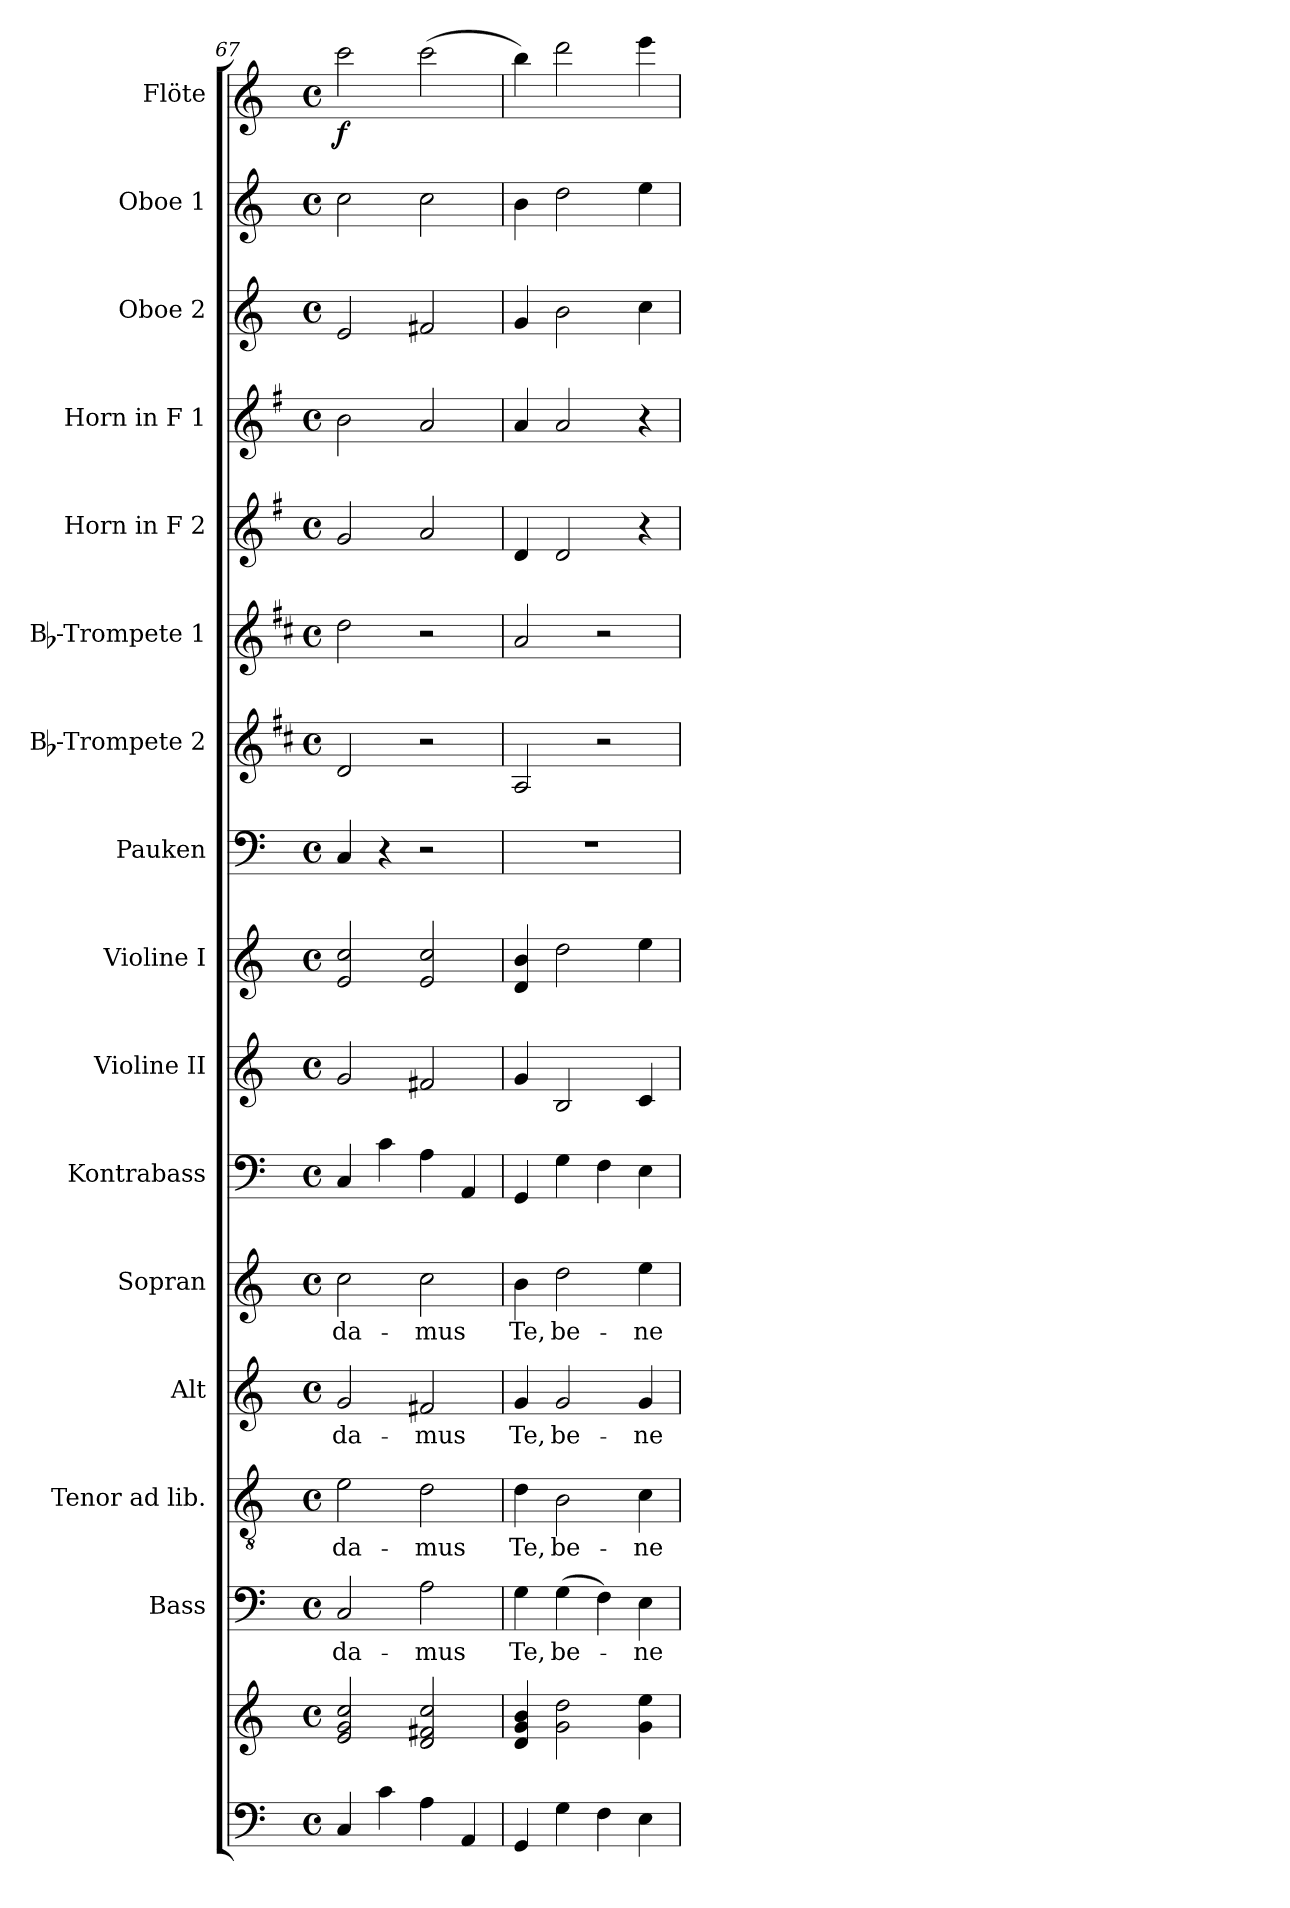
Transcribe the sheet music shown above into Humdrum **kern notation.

**kern	**kern	**kern	**text	**kern	**text	**kern	**text	**kern	**text	**kern	**kern	**kern	**kern	**kern	**kern	**kern	**kern	**kern	**kern	**kern	**dynam
*part16	*part16	*part15	*part15	*part14	*part14	*part13	*part13	*part12	*part12	*part11	*part10	*part9	*part8	*part7	*part6	*part5	*part4	*part3	*part2	*part1	*part1
*staff17	*staff16	*staff15	*staff15	*staff14	*staff14	*staff13	*staff13	*staff12	*staff12	*staff11	*staff10	*staff9	*staff8	*staff7	*staff6	*staff5	*staff4	*staff3	*staff2	*staff1	*staff1
*	*	*I"Bass	*	*I"Tenor ad lib.	*	*I"Alt	*	*I"Sopran	*	*I"Kontrabass	*I"Violine II	*I"Violine I	*I"Pauken	*I"Bb-Trompete 2	*I"Bb-Trompete 1	*I"Horn in F 2	*I"Horn in F 1	*I"Oboe 2	*I"Oboe 1	*I"Flöte	*
*	*	*I'B.	*	*I'T.	*	*I'A.	*	*I'S.	*	*I'Kb.	*I'Vl. II	*I'Vl. I	*I'Pk.	*I'Bb Trp. 2	*I'Bb Trp. 1	*	*	*I'Ob. 2	*I'Ob. 1	*I'Fl.	*
*clefF4	*clefG2	*clefF4	*	*clefGv2	*	*clefG2	*	*clefG2	*	*clefF4	*clefG2	*clefG2	*clefF4	*clefG2	*clefG2	*clefG2	*clefG2	*clefG2	*clefG2	*clefG2	*
*	*	*	*	*	*	*	*	*	*	*ITrd7c12	*	*	*	*ITrd1c2	*ITrd1c2	*ITrd4c7	*ITrd4c7	*	*	*	*
*k[]	*k[]	*k[]	*	*k[]	*	*k[]	*	*k[]	*	*k[]	*k[]	*k[]	*k[]	*k[]	*k[]	*k[]	*k[]	*k[]	*k[]	*k[]	*
*C:	*C:	*C:	*	*C:	*	*C:	*	*C:	*	*C:	*C:	*C:	*C:	*C:	*C:	*C:	*C:	*C:	*C:	*C:	*
*M4/4	*M4/4	*M4/4	*	*M4/4	*	*M4/4	*	*M4/4	*	*M4/4	*M4/4	*M4/4	*M4/4	*M4/4	*M4/4	*M4/4	*M4/4	*M4/4	*M4/4	*M4/4	*
*met(c)	*met(c)	*met(c)	*	*met(c)	*	*met(c)	*	*met(c)	*	*met(c)	*met(c)	*met(c)	*met(c)	*met(c)	*met(c)	*met(c)	*met(c)	*met(c)	*met(c)	*met(c)	*
=67	=67	=67	=67	=67	=67	=67	=67	=67	=67	=67	=67	=67	=67	=67	=67	=67	=67	=67	=67	=67	=67
!	!	!	!LO:LY:b	!	!LO:LY:b	!	!LO:LY:b	!	!LO:LY:b	!	!	!	!	!	!	!	!	!	!	!	!LO:DY:b
4C/	2e/ 2g/ 2cc/	2C/	-da-	2e\	-da-	2g/	-da-	2cc\	-da-	4CC/	2g/	2e/ 2cc/	4C/	2c/	2cc\	2c/	2e\	2e/	2cc\	2ccc\	f
4c\	.	.	.	.	.	.	.	.	.	4C\	.	.	4r	.	.	.	.	.	.	.	.
!	!	!	!LO:LY:b	!	!LO:LY:b	!	!LO:LY:b	!	!LO:LY:b	!	!	!	!	!	!	!	!	!	!	!	!
4A\	2d/ 2f#X/ 2cc/	2A\	-mus	2d\	-mus	2f#X/	-mus	2cc\	-mus	4AA\	2f#X/	2e/ 2cc/	2r	2r	2r	2d/	2d/	2f#X/	2cc\	(>2ccc\	.
4AA/	.	.	.	.	.	.	.	.	.	4AAA/	.	.	.	.	.	.	.	.	.	.	.
!!LO:PB:g=z
=68	=68	=68	=68	=68	=68	=68	=68	=68	=68	=68	=68	=68	=68	=68	=68	=68	=68	=68	=68	=68	=68
!	!	!	!LO:LY:b	!	!LO:LY:b	!	!LO:LY:b	!	!LO:LY:b	!	!	!	!	!	!	!	!	!	!	!	!
4GG/	4d/ 4g/ 4b/	4G\	Te,	4d\	Te,	4g/	Te,	4b\	Te,	4GGG/	4g/	4d/ 4b/	1r	2G/	2g/	4G/	4d/	4g/	4b\	4bb\)	.
!	!	!	!LO:LY:b	!	!LO:LY:b	!	!LO:LY:b	!	!LO:LY:b	!	!	!	!	!	!	!	!	!	!	!	!
4G\	2g\ 2dd\	(>4G\	be-	2B\	be-	2g/	be-	2dd\	be-	4GG\	2B/	2dd\	.	.	.	2G/	2d/	2b\	2dd\	2ddd\	.
4F\	.	4F\)	.	.	.	.	.	.	.	4FF\	.	.	.	2r	2r	.	.	.	.	.	.
!	!	!	!LO:LY:b	!	!LO:LY:b	!	!LO:LY:b	!	!LO:LY:b	!	!	!	!	!	!	!	!	!	!	!	!
4E\	4g\ 4ee\	4E\	-ne-	4c\	-ne-	4g/	-ne-	4ee\	-ne-	4EE\	4c/	4ee\	.	.	.	4r	4r	4cc\	4ee\	4eee\	.
=	=	=	=	=	=	=	=	=	=	=	=	=	=	=	=	=	=	=	=	=	=
*-	*-	*-	*-	*-	*-	*-	*-	*-	*-	*-	*-	*-	*-	*-	*-	*-	*-	*-	*-	*-	*-
